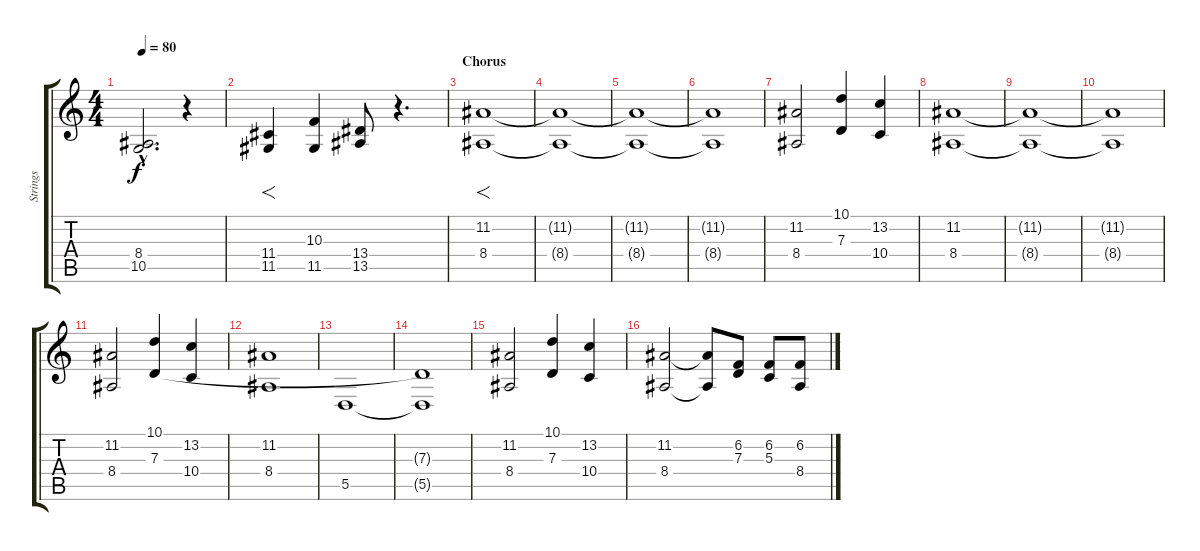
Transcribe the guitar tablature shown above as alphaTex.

\track ("Strings" "Strings") {instrument synthstrings1}
\staff {score tabs}
\tuning (E4 B3 G3 D3 A2 E2) {hide}
\ts (4 4)
\tempo 80
\clef g2
\ks c
(8.4{hac} 10.5{hac}).2{d dy f} r.4 |
(11.4 11.5).4{f} (10.3 11.5).4 (13.4 13.5).8 r.4{d} |
\section ("" "Chorus")
(11.2 8.4).1{f} |
(11.2{t} 8.4{t}).1 |
(11.2{t} 8.4{t}).1 |
(11.2{t} 8.4{t}).1 |
(11.2 8.4).2 (10.1 7.3).4 (13.2 10.4).4 |
(11.2 8.4).1 |
(11.2{t} 8.4{t}).1 |
(11.2{t} 8.4{t}).1 |
(11.2 8.4).2 (10.1 7.3).4 (13.2 10.4).4 |
(11.2 8.4).1 |
5.5.1 |
(7.3{t} 5.5{t}).1 |
(11.2 8.4).2 (10.1 7.3).4 (13.2 10.4).4 |
(11.2 8.4).2 (11.2{t} 8.4{t}).8 (6.2 7.3).8 (6.2 5.3).8 (6.2 8.4).8
